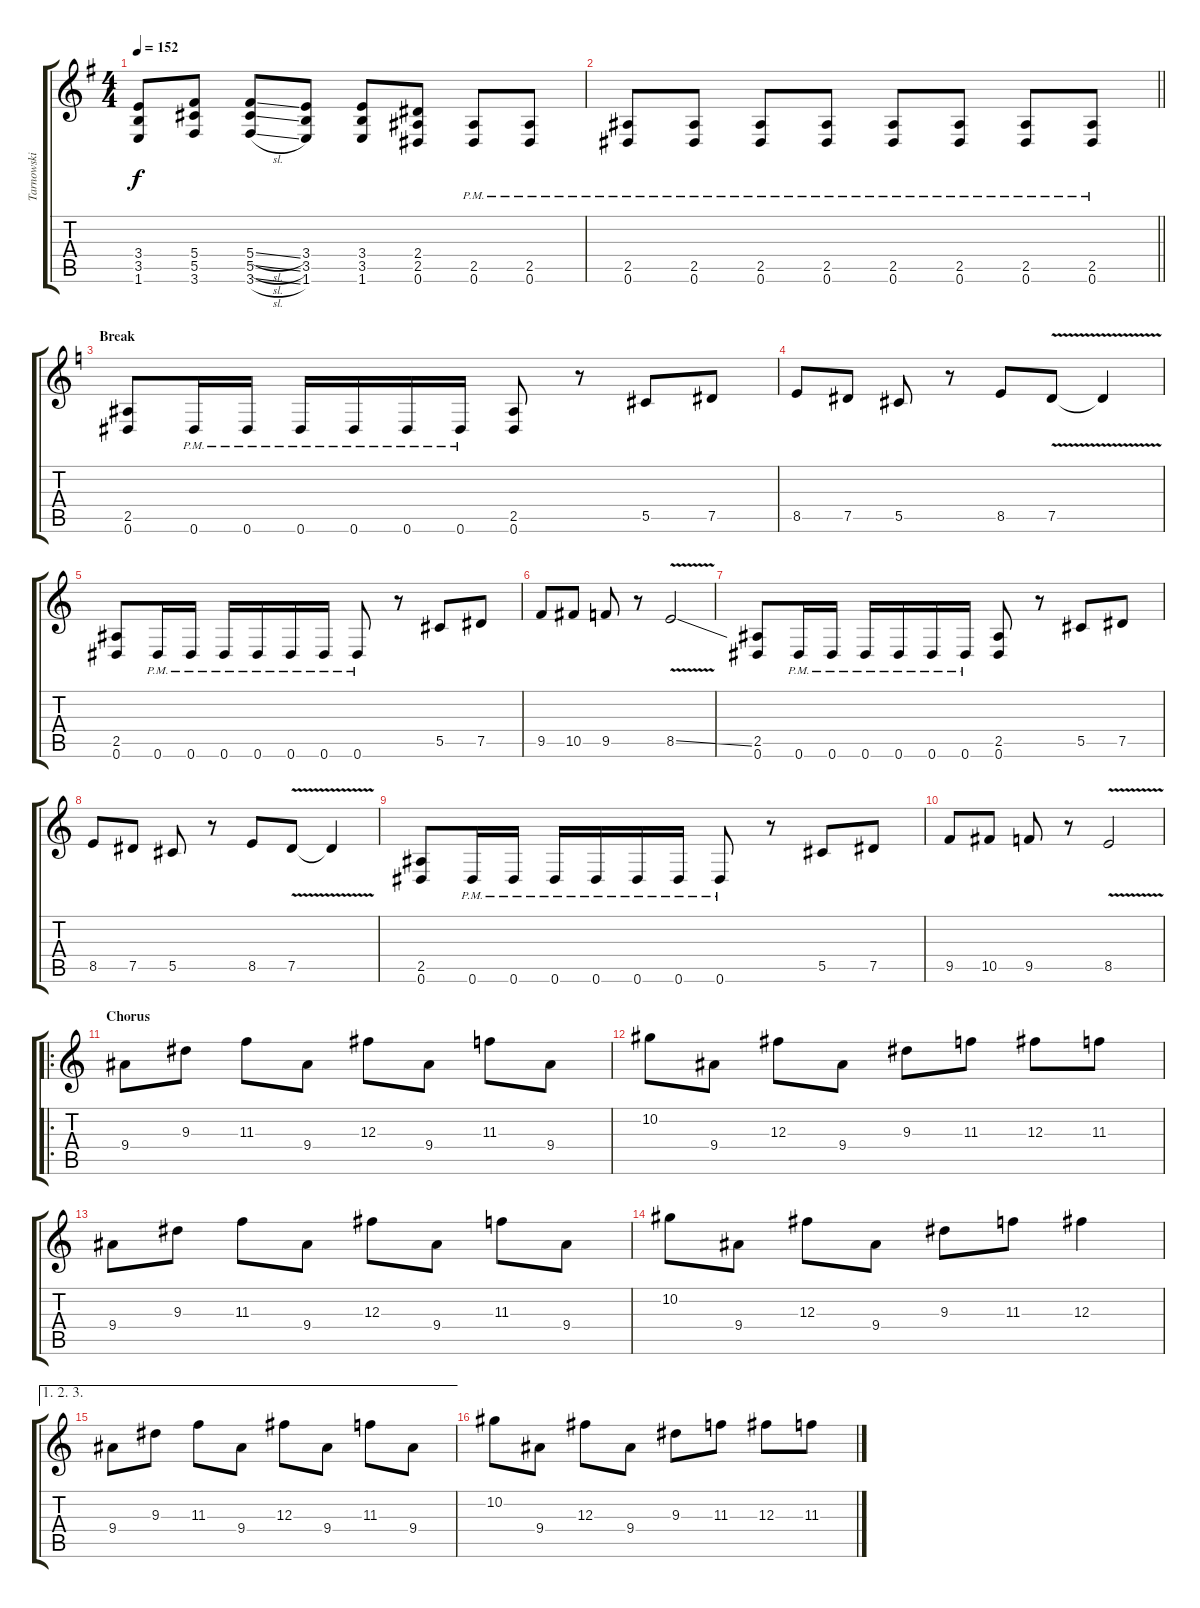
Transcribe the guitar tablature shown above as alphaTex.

\track ("Tarnowski" "Tarnowski") {instrument distortionguitar}
\staff {score tabs}
\tuning (Eb4 Bb3 Gb3 Db3 Ab2 Eb2) {hide}
\ts (4 4)
\tempo 152
\clef g2
\ks g
(3.4{t} 3.5{t} 1.6{t}).8{dy f} (5.4 5.5 3.6).8 (5.4{sl} 5.5{sl} 3.6{sl}).8 (3.4 3.5 1.6).8 (3.4 3.5 1.6).8 (2.4 2.5 0.6).8 (2.5{pm} 0.6{pm}).8 (2.5{pm} 0.6{pm}).8 |
\barLineRight lightlight
(2.5{pm} 0.6{pm}).8 (2.5{pm} 0.6{pm}).8 (2.5{pm} 0.6{pm}).8 (2.5{pm} 0.6{pm}).8 (2.5{pm} 0.6{pm}).8 (2.5{pm} 0.6{pm}).8 (2.5{pm} 0.6{pm}).8 (2.5{pm} 0.6{pm}).8 |
\section ("" "Break")
\ks c
(2.5 0.6).8 0.6{pm}.16 0.6{pm}.16 0.6{pm}.16 0.6{pm}.16 0.6{pm}.16 0.6{pm}.16 (2.5 0.6).8 r.8 5.5.8 7.5.8 |
8.5.8 7.5.8 5.5.8 r.8 8.5.8 7.5{v}.8 7.5{t}.4 |
(2.5 0.6).8 0.6{pm}.16 0.6{pm}.16 0.6{pm}.16 0.6{pm}.16 0.6{pm}.16 0.6{pm}.16 0.6{pm}.8 r.8 5.5.8 7.5.8 |
9.5.8 10.5.8 9.5.8 r.8 8.5{v ss}.2 |
(2.5 0.6).8 0.6{pm}.16 0.6{pm}.16 0.6{pm}.16 0.6{pm}.16 0.6{pm}.16 0.6{pm}.16 (2.5 0.6).8 r.8 5.5.8 7.5.8 |
8.5.8 7.5.8 5.5.8 r.8 8.5.8 7.5{v}.8 7.5{t}.4 |
(2.5 0.6).8 0.6{pm}.16 0.6{pm}.16 0.6{pm}.16 0.6{pm}.16 0.6{pm}.16 0.6{pm}.16 0.6{pm}.8 r.8 5.5.8 7.5.8 |
9.5.8 10.5.8 9.5.8 r.8 8.5{v}.2 |
\ro
\section ("" "Chorus")
9.4.8 9.3.8 11.3.8 9.4.8 12.3.8 9.4.8 11.3.8 9.4.8 |
10.2.8 9.4.8 12.3.8 9.4.8 9.3.8 11.3.8 12.3.8 11.3.8 |
9.4.8 9.3.8 11.3.8 9.4.8 12.3.8 9.4.8 11.3.8 9.4.8 |
10.2.8 9.4.8 12.3.8 9.4.8 9.3.8 11.3.8 12.3.4 |
\ae (1 2 3)
9.4.8 9.3.8 11.3.8 9.4.8 12.3.8 9.4.8 11.3.8 9.4.8 |
10.2.8 9.4.8 12.3.8 9.4.8 9.3.8 11.3.8 12.3.8 11.3.8
